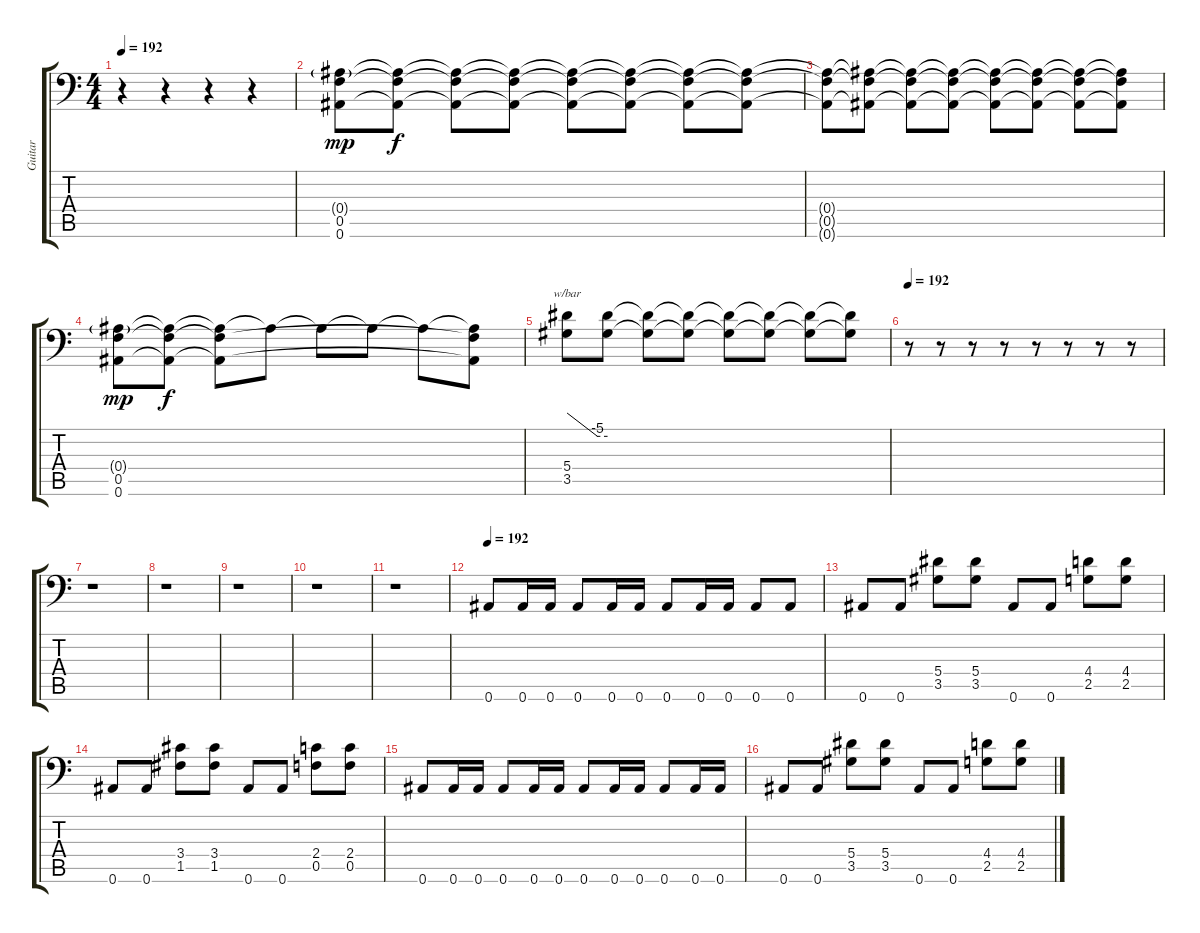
\track ("Guitar" "Guitar") {instrument distortionguitar}
\staff {score tabs}
\tuning (C4 G3 Eb3 Bb2 F2 Bb1) {hide}
\ts (4 4)
\tempo 192
\tempo 135
\tempo 192
\clef f4
\ks c
r.4{dy mp instrument distortionguitar} r.4 r.4 r.4 |
(0.4{g} 0.5 0.6).8 (0.4{t} 0.5{t} 0.6{t}).8{dy f} (0.4{t} 0.5{t} 0.6{t}).8 (0.4{t} 0.5{t} 0.6{t}).8 (0.4{t} 0.5{t} 0.6{t}).8 (0.4{t} 0.5{t} 0.6{t}).8 (0.4{t} 0.5{t} 0.6{t}).8 (0.4{t} 0.5{t} 0.6{t}).8 |
(0.4{t} 0.5{t} 0.6{t}).8 (0.4{t} 0.5{t} 0.6{t}).8 (0.4{t} 0.5{t} 0.6{t}).8 (0.4{t} 0.5{t} 0.6{t}).8 (0.4{t} 0.5{t} 0.6{t}).8 (0.4{t} 0.5{t} 0.6{t}).8 (0.4{t} 0.5{t} 0.6{t}).8 (0.4{t} 0.5{t} 0.6{t}).8 |
(0.4{g} 0.5 0.6).8{dy mp} (0.4{t} 0.5{t} 0.6{t}).8{dy f} (0.4{t} 0.5{t} 0.6{t}).8 0.4{t}.8 0.4{t}.8 0.4{t}.8 0.4{t}.8 (0.4{t} 0.5{t} 0.6{t}).8 |
(5.4 3.5).8{tbe (custom default 0 0 45 -20 60 -20)} (5.4{t} 3.5{t}).8 (5.4{t} 3.5{t}).8 (5.4{t} 3.5{t}).8 (5.4{t} 3.5{t}).8 (5.4{t} 3.5{t}).8 (5.4{t} 3.5{t}).8 (5.4{t} 3.5{t}).8 |
\tempo 192
r.8 r.8 r.8 r.8 r.8 r.8 r.8 r.8 |
r.1 |
r.1 |
r.1 |
r.1 |
r.1 |
\tempo 192
0.6.8 0.6.16 0.6.16 0.6.8 0.6.16 0.6.16 0.6.8 0.6.16 0.6.16 0.6.8 0.6.8 |
0.6.8 0.6.8 (5.4 3.5).8 (5.4 3.5).8 0.6.8 0.6.8 (4.4 2.5).8 (4.4 2.5).8 |
0.6.8 0.6.8 (3.4 1.5).8 (3.4 1.5).8 0.6.8 0.6.8 (2.4 0.5).8 (2.4 0.5).8 |
0.6.8 0.6.16 0.6.16 0.6.8 0.6.16 0.6.16 0.6.8 0.6.16 0.6.16 0.6.8 0.6.16 0.6.16 |
0.6.8 0.6.8 (5.4 3.5).8 (5.4 3.5).8 0.6.8 0.6.8 (4.4 2.5).8 (4.4 2.5).8
